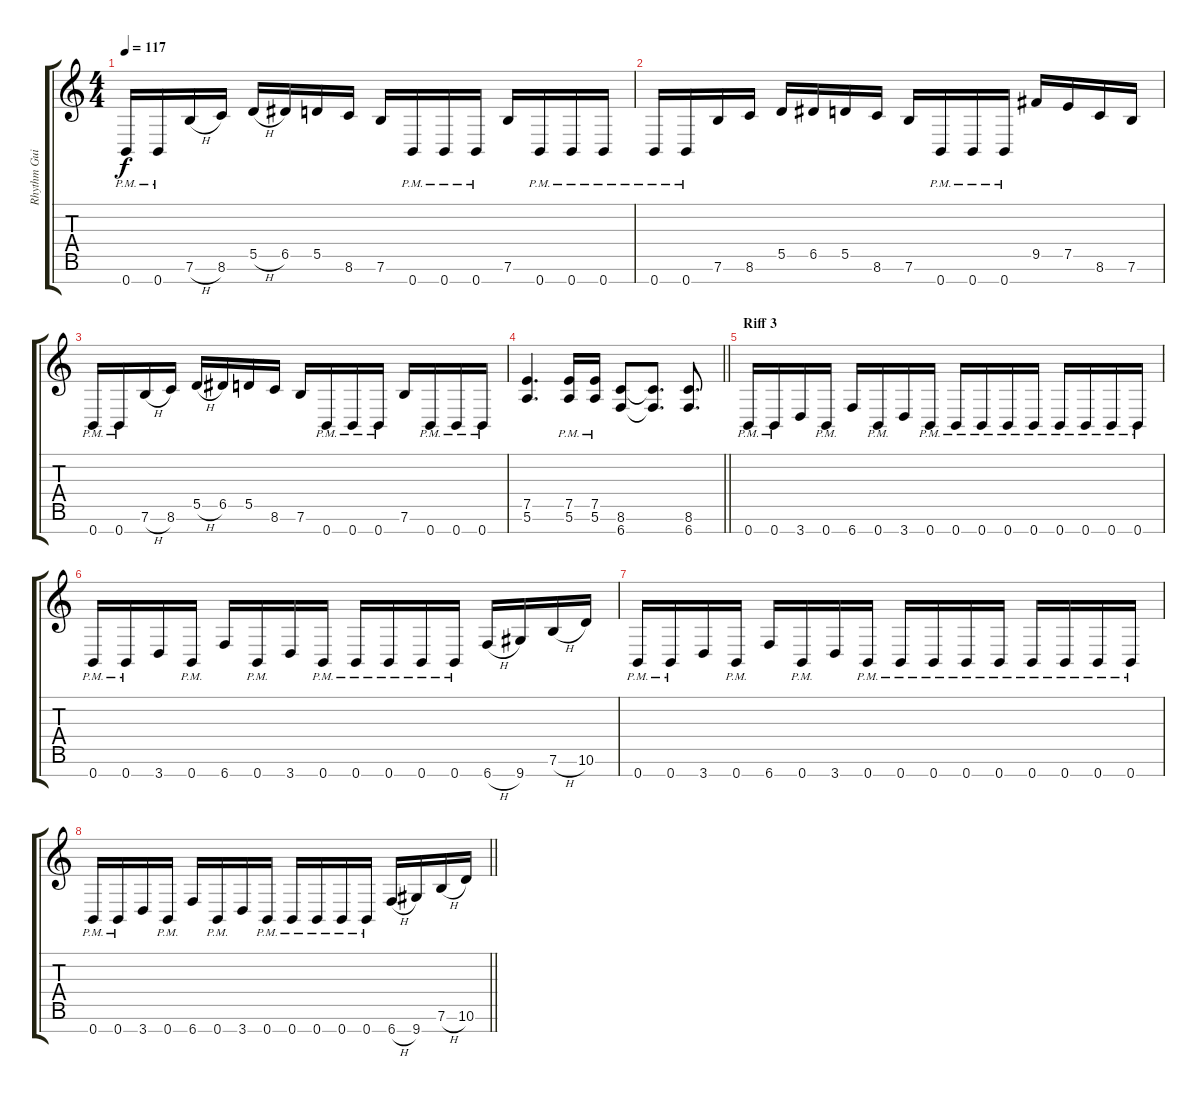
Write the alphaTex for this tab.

\track ("Rhythm Guitar 1" "Rhythm Gui") {instrument distortionguitar}
\staff {score tabs}
\tuning (E4 B3 G3 D3 A2 E2 B1) {hide}
\ts (4 4)
\tempo 117
\clef g2
\ks c
0.7{pm}.16{dy f} 0.7{pm}.16 7.6{h}.16 8.6.16 5.5{h}.16 6.5.16 5.5.16 8.6.16 7.6.16 0.7{pm}.16 0.7{pm}.16 0.7{pm}.16 7.6.16 0.7{pm}.16 0.7{pm}.16 0.7{pm}.16 |
0.7{pm}.16 0.7{pm}.16 7.6.16 8.6.16 5.5.16 6.5.16 5.5.16 8.6.16 7.6.16 0.7{pm}.16 0.7{pm}.16 0.7{pm}.16 9.5.16 7.5.16 8.6.16 7.6.16 |
0.7{pm}.16 0.7{pm}.16 7.6{h}.16 8.6.16 5.5{h}.16 6.5.16 5.5.16 8.6.16 7.6.16 0.7{pm}.16 0.7{pm}.16 0.7{pm}.16 7.6.16 0.7{pm}.16 0.7{pm}.16 0.7{pm}.16 |
\barLineRight lightlight
(7.5 5.6).4{d} (7.5{pm} 5.6{pm}).16 (7.5{pm} 5.6{pm}).16 (8.6 6.7).8 (8.6{t} 6.7{t}).8{d} (8.6 6.7).8{d} |
\section ("" "Riff 3")
0.7{pm}.16 0.7{pm}.16 3.7.16 0.7{pm}.16 6.7.16 0.7{pm}.16 3.7.16 0.7{pm}.16 0.7{pm}.16 0.7{pm}.16 0.7{pm}.16 0.7{pm}.16 0.7{pm}.16 0.7{pm}.16 0.7{pm}.16 0.7{pm}.16 |
0.7{pm}.16 0.7{pm}.16 3.7.16 0.7{pm}.16 6.7.16 0.7{pm}.16 3.7.16 0.7{pm}.16 0.7{pm}.16 0.7{pm}.16 0.7{pm}.16 0.7{pm}.16 6.7{h}.16 9.7.16 7.6{h}.16 10.6.16 |
0.7{pm}.16 0.7{pm}.16 3.7.16 0.7{pm}.16 6.7.16 0.7{pm}.16 3.7.16 0.7{pm}.16 0.7{pm}.16 0.7{pm}.16 0.7{pm}.16 0.7{pm}.16 0.7{pm}.16 0.7{pm}.16 0.7{pm}.16 0.7{pm}.16 |
\barLineRight lightlight
0.7{pm}.16 0.7{pm}.16 3.7.16 0.7{pm}.16 6.7.16 0.7{pm}.16 3.7.16 0.7{pm}.16 0.7{pm}.16 0.7{pm}.16 0.7{pm}.16 0.7{pm}.16 6.7{h}.16 9.7.16 7.6{h}.16 10.6.16
